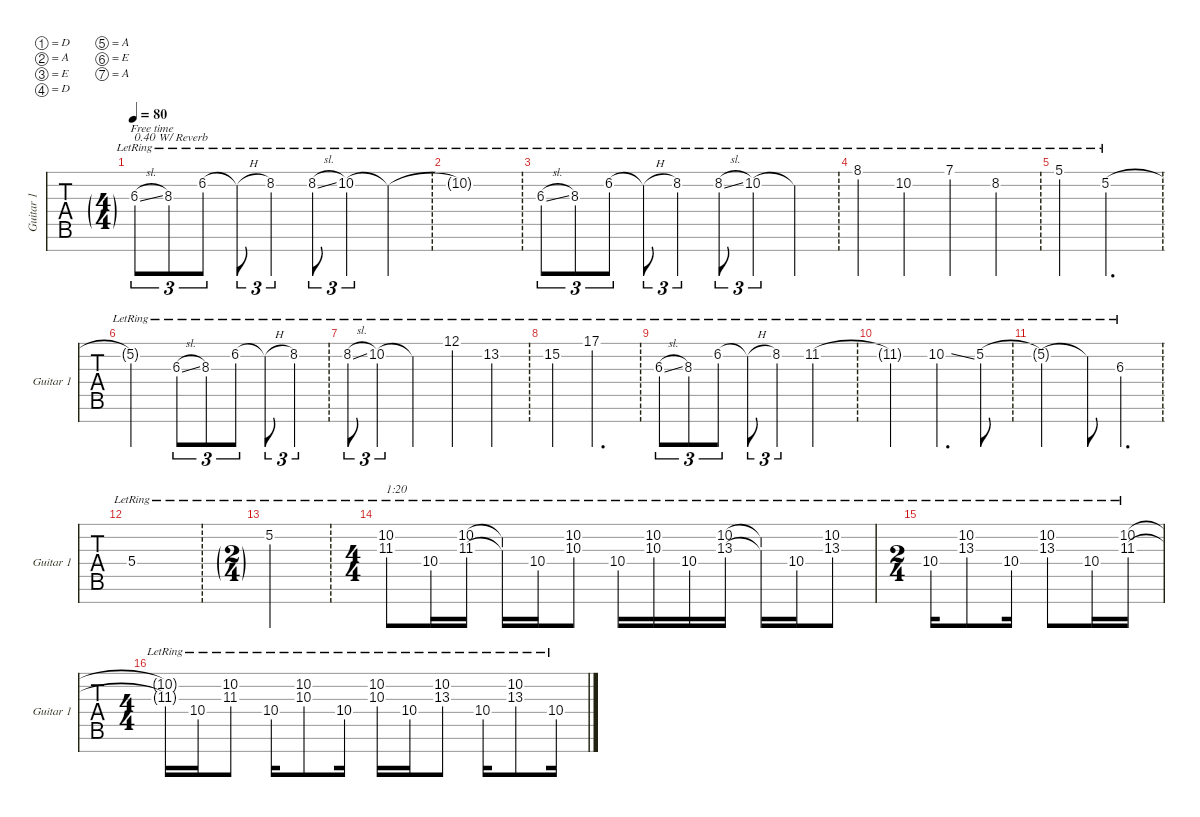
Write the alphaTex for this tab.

\defaultSystemsLayout 4
\hideDynamics
\bracketExtendMode nobrackets
\singleTrackTrackNamePolicy allsystems
\multiTrackTrackNamePolicy allsystems
\firstSystemTrackNameMode fullname
\otherSystemsTrackNameMode fullname
\otherSystemsTrackNameOrientation horizontal
\track ("Guitar 1" "Guitar 1") {instrument overdrivenguitar}
\staff {tabs}
\tuning (D4 A3 E3 D3 A2 E2 A1)
\ts (4 4)
\ft
\tempo 80
\clef g2
\ks c
6.3{sl lr}.8{tu (3 2) txt "0.40 W/ Reverb" dy mf instrument overdrivenguitar} 8.3{lr}.8{tu (3 2)} 6.2{lr}.8{tu (3 2)} 6.2{h lr t}.8{tu (3 2)} 8.2{lr}.4{tu (3 2)} 8.2{sl lr}.8{tu (3 2)} 10.2{lr}.4{tu (3 2)} 10.2{lr t}.4 |
\ft
10.2{lr t}.1 |
\ft
6.3{sl lr}.8{tu (3 2)} 8.3{lr}.8{tu (3 2)} 6.2{lr}.8{tu (3 2)} 6.2{h lr t}.8{tu (3 2)} 8.2{lr}.4{tu (3 2)} 8.2{sl lr}.8{tu (3 2)} 10.2{lr}.4{tu (3 2)} 10.2{lr t}.4 |
\ft
8.1{lr}.4 10.2{lr}.4 7.1{lr}.4 8.2{lr}.4 |
\ft
5.1{lr}.4 5.2{lr}.2{d} |
\ft
5.2{lr t}.2 6.3{sl lr}.8{tu (3 2)} 8.3{lr}.8{tu (3 2)} 6.2{lr}.8{tu (3 2)} 6.2{h lr t}.8{tu (3 2)} 8.2{lr}.4{tu (3 2)} |
\ft
8.2{sl lr}.8{tu (3 2)} 10.2{lr}.4{tu (3 2)} 10.2{lr t}.4 12.1{lr}.4 13.2{lr}.4 |
\ft
15.2{lr}.4 17.1{lr}.2{d} |
\ft
6.3{sl lr}.8{tu (3 2)} 8.3{lr}.8{tu (3 2)} 6.2{lr}.8{tu (3 2)} 6.2{h lr t}.8{tu (3 2)} 8.2{lr}.4{tu (3 2)} 11.2{lr}.2 |
\ft
11.2{lr t}.2 10.2{ss lr}.4{d} 5.2{lr}.8 |
\ft
5.2{lr t}.2 5.2{lr t}.8 6.3{lr}.4{d} |
\ft
5.4{lr}.1 |
\ts (2 4)
\ft
5.2{lr}.2 |
\ts (4 4)
(10.2{lr} 11.3{lr}).8{txt "1:20"} 10.4{lr}.16 (10.2{lr} 11.3{lr}).16 (10.2{lr t} 11.3{lr t}).16 10.4{lr}.16 (10.3{lr} 10.2{lr}).8 10.4{lr}.16 (10.3{lr} 10.2{lr}).16 10.4{lr}.16 (13.3{lr} 10.2{lr}).16 (13.3{lr t} 10.2{lr t}).16 10.4{lr}.16 (13.3{lr} 10.2{lr}).8 |
\ts (2 4)
10.4{lr}.16 (13.3{lr} 10.2{lr}).8 10.4{lr}.16 (13.3{lr} 10.2{lr}).8 10.4{lr}.16 (10.2{lr} 11.3{lr}).16 |
\ts (4 4)
(10.2{lr t} 11.3{lr t}).16 10.4{lr}.16 (10.2{lr} 11.3{lr}).8 10.4{lr}.16 (10.3{lr} 10.2{lr}).8 10.4{lr}.16 (10.3{lr} 10.2{lr}).16 10.4{lr}.16 (13.3{lr} 10.2{lr}).8 10.4{lr}.16 (13.3{lr} 10.2{lr}).8 10.4{lr}.16
